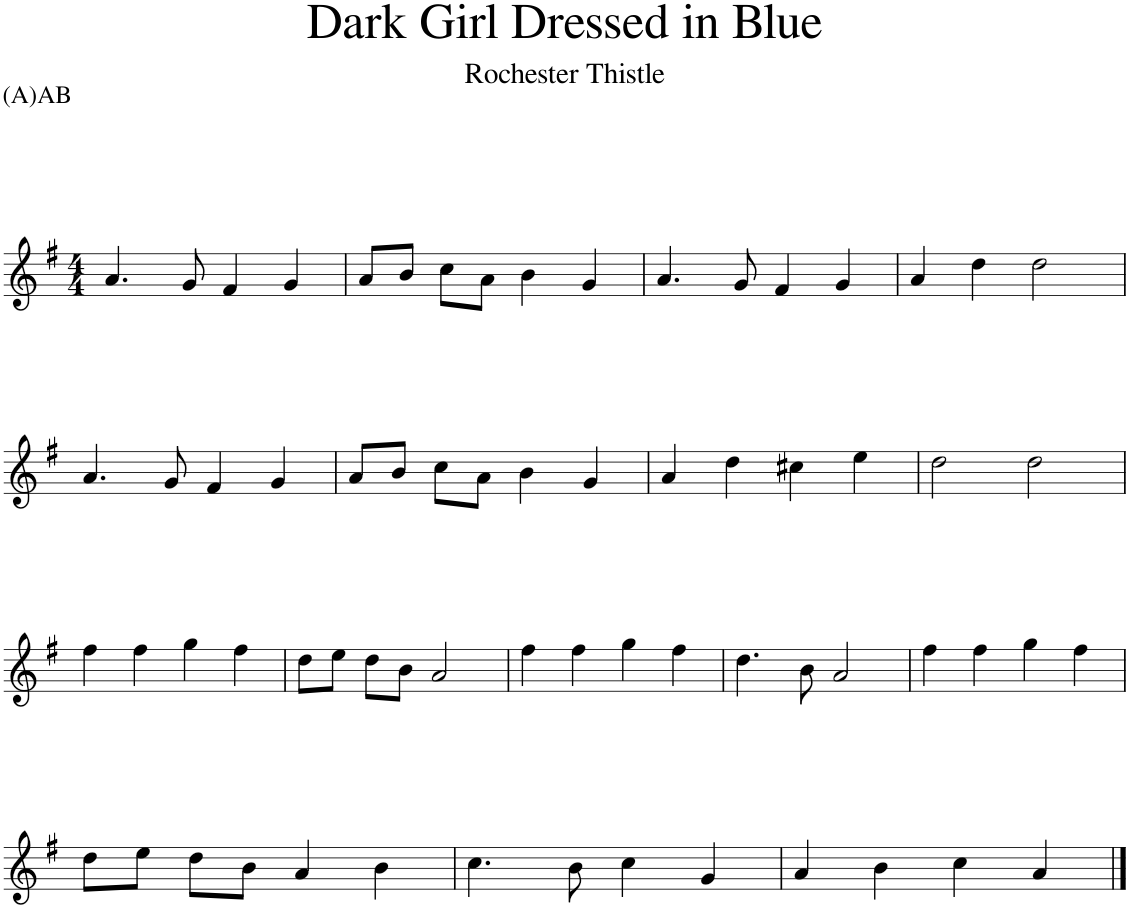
**kern
*part1
*staff1
*I"Piano
*I'Pno
*clefG2
*k[f#]
*G:
*M4/4
=1
4.a/
8g/
4f#/
4g/
=2
8a/L
8b/J
8cc\L
8a\J
4b\
4g/
=3
4.a/
8g/
4f#/
4g/
=4
4a/
4dd\
2dd\
!!LO:LB:g=z
=5
4.a/
8g/
4f#/
4g/
=6
8a/L
8b/J
8cc\L
8a\J
4b\
4g/
=7
4a/
4dd\
4cc#X\
4ee\
=8
2dd\
2dd\
!!LO:LB:g=z
=9
4ff#\
4ff#\
4gg\
4ff#\
=10
8dd\L
8ee\J
8dd\L
8b\J
2a/
=11
4ff#\
4ff#\
4gg\
4ff#\
=12
4.dd\
8b\
2a/
=13
4ff#\
4ff#\
4gg\
4ff#\
!!LO:LB:g=z
=14
8dd\L
8ee\J
8dd\L
8b\J
4a/
4b\
=15
4.cc\
8b\
4cc\
4g/
=16
4a/
4b\
4cc\
4a/
==
*-
